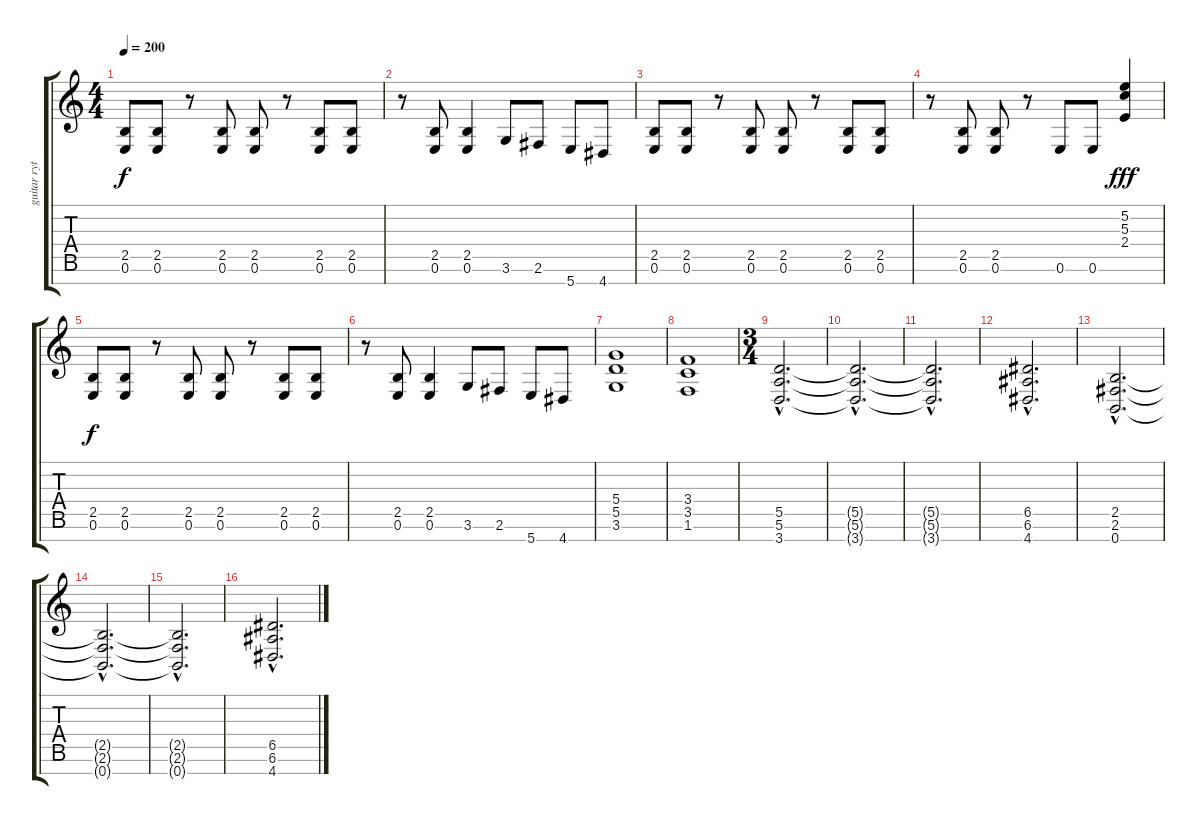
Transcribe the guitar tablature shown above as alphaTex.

\track ("guitar rythm 1" "guitar ryt") {instrument distortionguitar}
\staff {score tabs}
\tuning (E4 B3 G3 D3 A2 E2 B1) {hide}
\ts (4 4)
\tempo 200
\clef g2
\ks c
(2.5 0.6).8{dy f} (2.5 0.6).8 r.8 (2.5 0.6).8 (2.5 0.6).8 r.8 (2.5 0.6).8 (2.5 0.6).8 |
r.8 (2.5 0.6).8 (2.5 0.6).4 3.6.8 2.6.8 5.7.8 4.7.8 |
(2.5 0.6).8 (2.5 0.6).8 r.8 (2.5 0.6).8 (2.5 0.6).8 r.8 (2.5 0.6).8 (2.5 0.6).8 |
r.8 (2.5 0.6).8 (2.5 0.6).8 r.8 0.6.8 0.6.8 (5.2 5.3 2.4).4{dy fff} |
(2.5 0.6).8{dy f} (2.5 0.6).8 r.8 (2.5 0.6).8 (2.5 0.6).8 r.8 (2.5 0.6).8 (2.5 0.6).8 |
r.8 (2.5 0.6).8 (2.5 0.6).4 3.6.8 2.6.8 5.7.8 4.7.8 |
(5.4 5.5 3.6).1 |
(3.4 3.5 1.6).1 |
\ts (3 4)
(5.5{hac} 5.6{hac} 3.7{hac}).2{d} |
(5.5{hac t} 5.6{hac t} 3.7{hac t}).2{d} |
(5.5{hac t} 5.6{hac t} 3.7{hac t}).2{d} |
(6.5{hac} 6.6{hac} 4.7{hac}).2{d} |
(2.5{hac} 2.6{hac} 0.7{hac}).2{d} |
(2.5{hac t} 2.6{hac t} 0.7{hac t}).2{d} |
(2.5{hac t} 2.6{hac t} 0.7{hac t}).2{d} |
(6.5{hac} 6.6{hac} 4.7{hac}).2{d}
